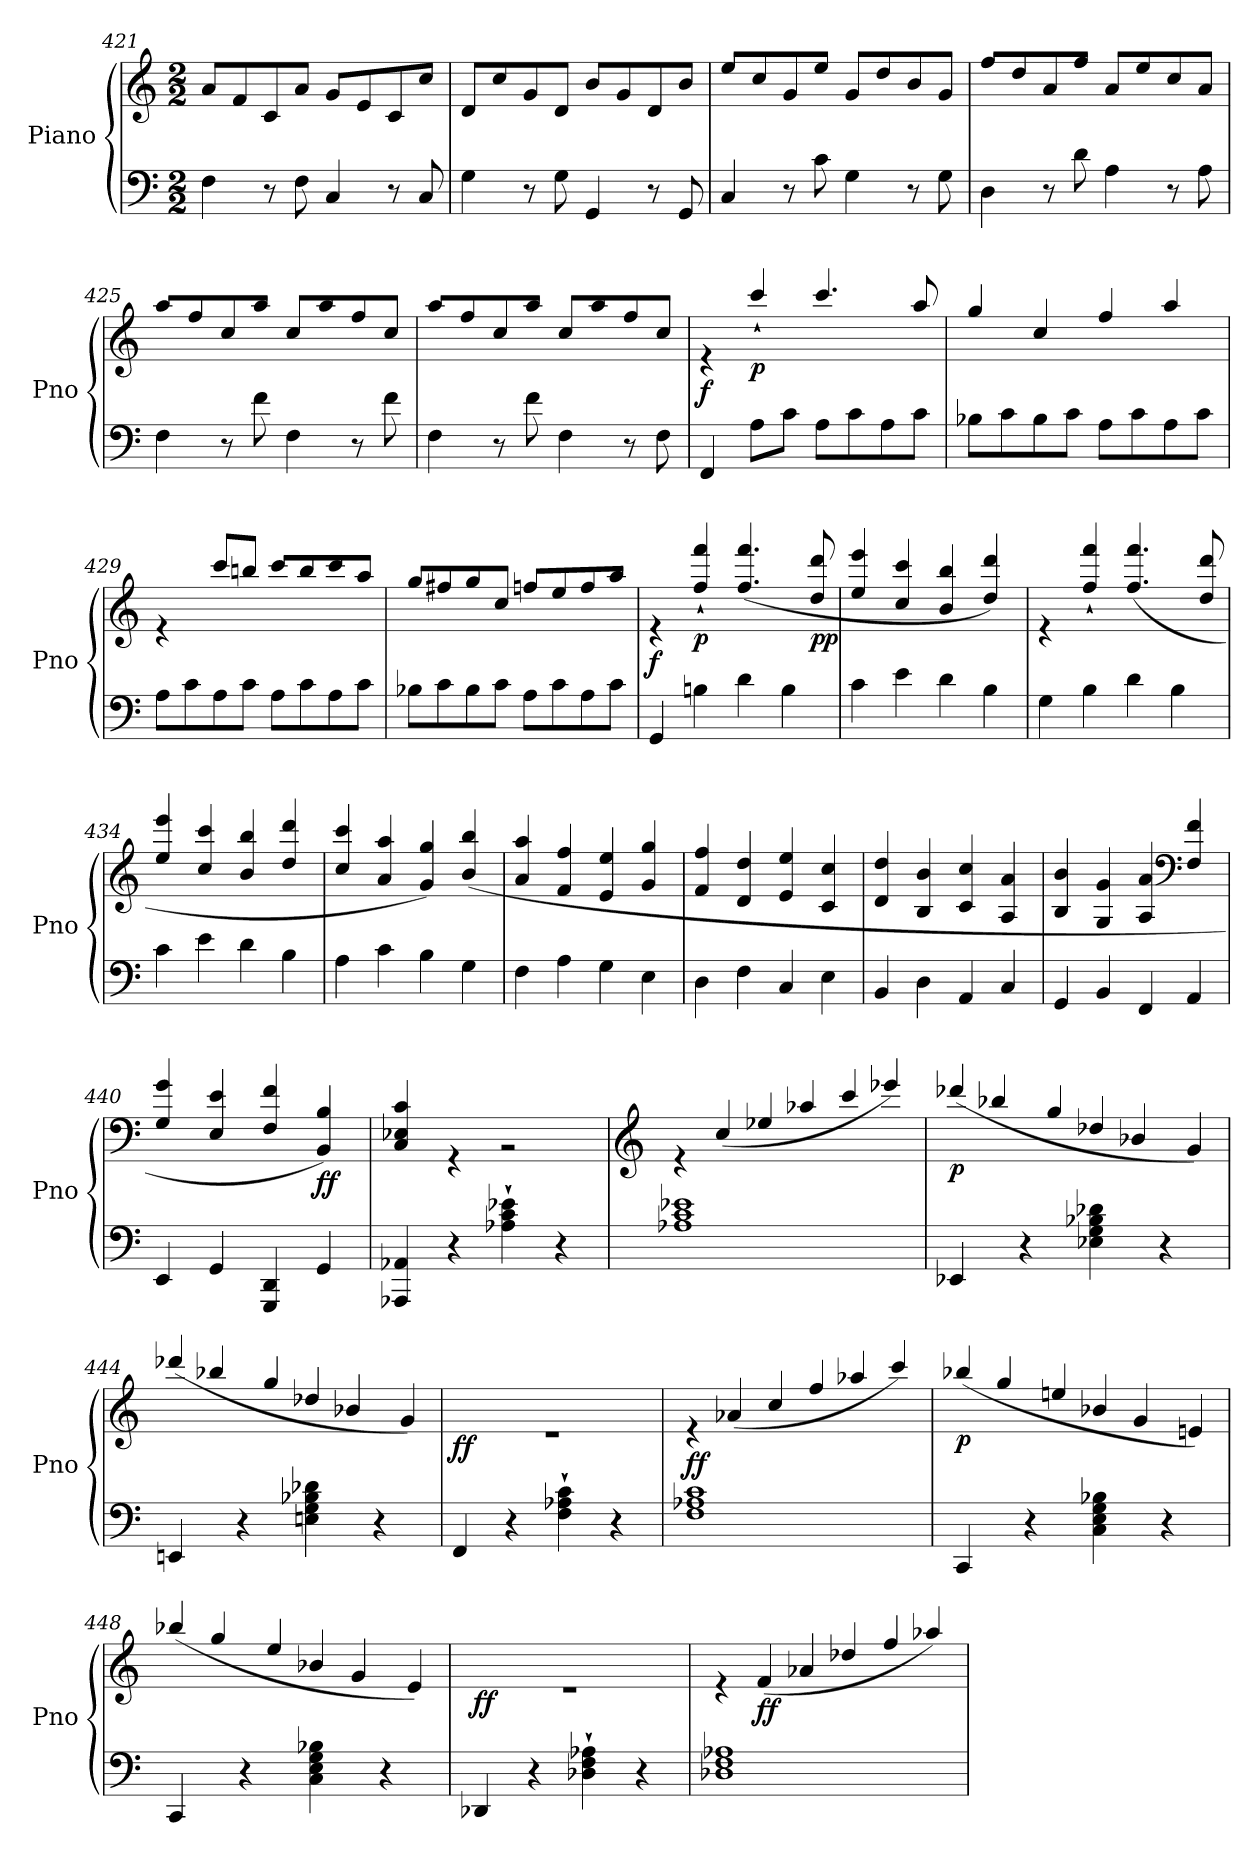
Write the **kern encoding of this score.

**kern	**kern	**dynam
*part1	*part1	*part1
*staff2	*staff1	*staff1/2
*I"Piano	*	*
*I'Pno	*	*
!!LO:LB:g=z
*clefF4	*clefG2	*
*k[]	*k[]	*
*C:	*C:	*
*M2/2	*M2/2	*
=421	=421	=421
*	*^	*
4F\	1ryy	8a/L	.
.	.	8f/	.
8r	.	8c/	.
8F\	.	8a/J	.
4C/	.	8g/L	.
.	.	8e/	.
8r	.	8c/	.
8C/	.	8cc/J	.
=422	=422	=422	=422
4G\	1ryy	8d/L	.
.	.	8cc/	.
8r	.	8g/	.
8G\	.	8d/J	.
4GG/	.	8b/L	.
.	.	8g/	.
8r	.	8d/	.
8GG/	.	8b/J	.
=423	=423	=423	=423
4C/	1ryy	8ee/L	.
.	.	8cc/	.
8r	.	8g/	.
8c\	.	8ee/J	.
4G\	.	8g/L	.
.	.	8dd/	.
8r	.	8b/	.
8G\	.	8g/J	.
=424	=424	=424	=424
4D\	1ryy	8ff/L	.
.	.	8dd/	.
8r	.	8a/	.
8d\	.	8ff/J	.
4A\	.	8a/L	.
.	.	8ee/	.
8r	.	8cc/	.
8A\	.	8a/J	.
=425	=425	=425	=425
4F\	1ryy	8aa/L	.
.	.	8ff/	.
8r	.	8cc/	.
8f\	.	8aa/J	.
4F\	.	8cc/L	.
.	.	8aa/	.
8r	.	8ff/	.
8f\	.	8cc/J	.
!!LO:LB:g=z	!!
=426	=426	=426	=426
4F\	1ryy	8aa/L	.
.	.	8ff/	.
8r	.	8cc/	.
8f\	.	8aa/J	.
4F\	.	8cc/L	.
.	.	8aa/	.
8r	.	8ff/	.
8F\	.	8cc/J	.
=427	=427	=427	=427
!	!	!	!LO:DY:b
4FF/	1ryy	4r	f
!	!	!	!LO:DY:b
8A\L	.	4ccc`/	p
8c\J	.	.	.
8A\L	.	4.ccc/	.
8c\	.	.	.
8A\	.	.	.
8c\J	.	8aa/	.
=428	=428	=428	=428
8B-X\L	1ryy	4gg/	.
8c\	.	.	.
8B-\	.	4cc/	.
8c\J	.	.	.
8A\L	.	4ff/	.
8c\	.	.	.
8A\	.	4aa/	.
8c\J	.	.	.
=429	=429	=429	=429
8A\L	1ryy	4r	.
8c\	.	.	.
8A\	.	8ccc/L	.
8c\J	.	8bbn/J	.
8A\L	.	8ccc/L	.
8c\	.	8bb/	.
8A\	.	8ccc/	.
8c\J	.	8aa/J	.
=430	=430	=430	=430
8B-X\L	1ryy	8gg/L	.
8c\	.	8ff#X/	.
8B-\	.	8gg/	.
8c\J	.	8cc/J	.
8A\L	.	8ffn/L	.
8c\	.	8ee/	.
8A\	.	8ff/	.
8c\J	.	8aa/J	.
!!LO:PB:g=z	!!
=431	=431	=431	=431
!	!	!	!LO:DY:b
4GG/	1ryy	4r	f
!	!	!	!LO:DY:b
4Bn\	.	4ff/` 4fff/`	p
4d\	.	(>4.ff/ 4.fff/	.
4B\	.	.	.
!	!	!	!LO:DY:b
.	.	8dd/ 8ddd/	pp
=432	=432	=432	=432
4c\	1ryy	4ee/ 4eee/	.
4e\	.	4cc/ 4ccc/	.
4d\	.	4b/ 4bb/	.
4B\	.	4dd/ 4ddd/)	.
=433	=433	=433	=433
4G\	1ryy	4r	.
4B\	.	4ff/` 4fff/`	.
4d\	.	(>4.ff/ 4.fff/	.
4B\	.	.	.
.	.	8dd/ 8ddd/	.
=434	=434	=434	=434
4c\	1ryy	4ee/ 4eee/	.
4e\	.	4cc/ 4ccc/	.
4d\	.	4b/ 4bb/	.
4B\	.	4dd/ 4ddd/	.
=435	=435	=435	=435
4A\	1ryy	4cc/ 4ccc/	.
4c\	.	4a/ 4aa/	.
4B\	.	4g/ 4gg/)	.
4G\	.	(>4b/ 4bb/	.
=436	=436	=436	=436
4F\	1ryy	4a/ 4aa/	.
4A\	.	4f/ 4ff/	.
4G\	.	4e/ 4ee/	.
4E\	.	4g/ 4gg/	.
=437	=437	=437	=437
4D\	1ryy	4f/ 4ff/	.
4F\	.	4d/ 4dd/	.
4C/	.	4e/ 4ee/	.
4E\	.	4c/ 4cc/	.
=438	=438	=438	=438
4BB/	1ryy	4d/ 4dd/	.
4D\	.	4B/ 4b/	.
4AA/	.	4c/ 4cc/	.
4C/	.	4A/ 4a/	.
!!LO:LB:g=z	!!
=439	=439	=439	=439
4GG/	1ryy	4B/ 4b/	.
4BB/	.	4G/ 4g/	.
4FF/	.	4A/ 4a/	.
*	*clefF4	*	*
4AA/	.	4F/ 4f/	.
=440	=440	=440	=440
4EE/	1ryy	4G/ 4g/	.
4GG/	.	4E/ 4e/	.
4GGG/ 4DD/	.	4F/ 4f/	.
!	!	!	!LO:DY:b
4GG/	.	4BB/ 4B/)	ff
=441	=441	=441	=441
4AAA-X/ 4AA-X/	1ryy	4C/ 4E-X/ 4c/	.
4r	.	4r	.
4A-X\` 4c\` 4e-X\`	.	2r	.
4r	.	.	.
=442	=442	=442	=442
*	*clefG2	*	*
*	*	*Xtuplet	*
1A-X 1c 1e-X	1ryy	6r	.
.	.	(>6cc/	.
.	.	6ee-X/	.
.	.	6aa-X/	.
.	.	6ccc/	.
.	.	6eee-X/)	.
=443	=443	=443	=443
!	!	!	!LO:DY:b
4EE-X/	1ryy	(>6ddd-X/	p
.	.	6bb-X/	.
4r	.	.	.
.	.	6gg/	.
4E-X\ 4G\ 4B-X\ 4d-X\	.	6dd-X/	.
.	.	6b-X/	.
4r	.	.	.
.	.	6g/)	.
!!LO:LB:g=z	!!
=444	=444	=444	=444
4EEn/	1ryy	(>6ddd-X/	.
.	.	6bb-X/	.
4r	.	.	.
.	.	6gg/	.
4En\ 4G\ 4B-X\ 4d-X\	.	6dd-X/	.
.	.	6b-X/	.
4r	.	.	.
.	.	6g/)	.
=445	=445	=445	=445
!	!	!	!LO:DY:b
4FF/	1ryy	1r	ff
4r	.	.	.
4F\` 4A-X\` 4c\`	.	.	.
4r	.	.	.
=446	=446	=446	=446
!	!	!	!LO:DY:b
1F 1A-X 1c	1ryy	6r	ff
.	.	(>6a-X/	.
.	.	6cc/	.
.	.	6ff/	.
.	.	6aa-X/	.
.	.	6ccc/)	.
=447	=447	=447	=447
!	!	!	!LO:DY:b
4CC/	1ryy	(>6bb-X/	p
.	.	6gg/	.
4r	.	.	.
.	.	6een/	.
4C\ 4E\ 4G\ 4B-X\	.	6b-X/	.
.	.	6g/	.
4r	.	.	.
.	.	6en/)	.
=448	=448	=448	=448
4CC/	1ryy	(>6bb-X/	.
.	.	6gg/	.
4r	.	.	.
.	.	6ee/	.
4C\ 4E\ 4G\ 4B-X\	.	6b-X/	.
.	.	6g/	.
4r	.	.	.
.	.	6e/)	.
!!LO:LB:g=z	!!
=449	=449	=449	=449
!	!	!	!LO:DY:b
4DD-X/	1ryy	1r	ff
4r	.	.	.
4D-X\` 4F\` 4A-X\`	.	.	.
4r	.	.	.
=450	=450	=450	=450
1D-X 1F 1A-X	1ryy	6r	.
!	!	!	!LO:DY:b
.	.	(>6f/	ff
.	.	6a-X/	.
.	.	6dd-X/	.
.	.	6ff/	.
.	.	6aa-X/)	.
*	*v	*v	*
=	=	=
*-	*-	*-
